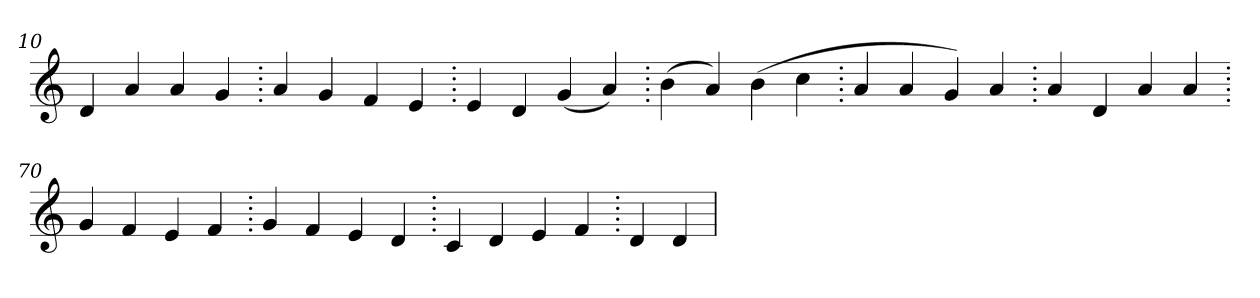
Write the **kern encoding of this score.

**kern
*part1
*staff1
*clefG2
=10.
4d
4a
4a
4g
=20.
4a
4g
4f
4e
=30.
4e
4d
(>4g
4a)
=40.
(>4b
4a)
(>4b
4cc
=50.
4a
4a
4g)
4a
=60.
4a
4d
4a
4a
=70.
4g
4f
4e
4f
=80.
4g
4f
4e
4d
=90.
4c
4d
4e
4f
=100.
4d
4d
=
*-
